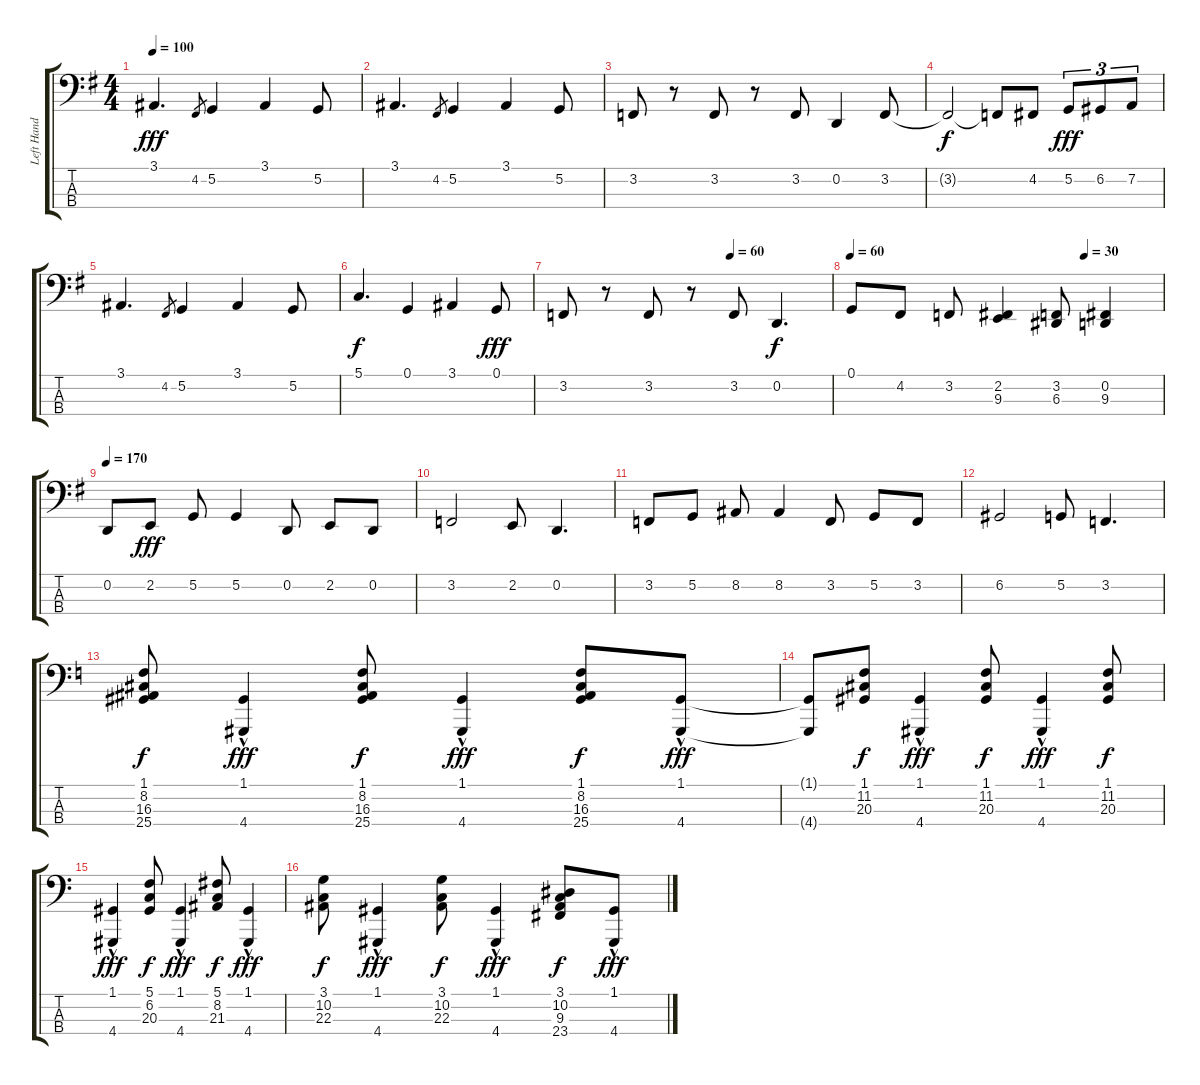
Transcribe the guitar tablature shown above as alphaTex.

\track ("Left Hand" "Left Hand") {instrument acousticgrandpiano}
\staff {score tabs}
\tuning (G2 D2 A1 E1) {hide}
\ts (4 4)
\tempo 100
\clef f4
\ks g
3.1.4{d dy fff} 4.2.8{gr} 5.2.4 3.1.4 5.2.8 |
3.1.4{d} 4.2.8{gr} 5.2.4 3.1.4 5.2.8 |
3.2.8 r.8 3.2.8 r.8 3.2.8 0.2.4 3.2.8 |
3.2{t}.2{dy f} 3.2{t}.8 4.2.8 5.2.8{tu (3 2) dy fff} 6.2.8{tu (3 2)} 7.2.8{tu (3 2)} |
3.1.4{d} 4.2.8{gr} 5.2.4 3.1.4 5.2.8 |
5.1.4{d dy f} 0.1.4 3.1.4 0.1.8{dy fff} |
\tempo (60 0.625)
3.2.8 r.8 3.2.8 r.8 3.2.8 0.2.4{d dy f} |
\tempo 60
\tempo (30 0.75)
0.1.8 4.2.8 3.2.8 (2.2 9.3).4 (3.2 6.3).8 (0.2 9.3).4 |
\tempo 170
0.2.8 2.2.8{dy fff} 5.2.8 5.2.4 0.2.8 2.2.8 0.2.8 |
3.2.2 2.2.8 0.2.4{d} |
3.2.8 5.2.8 8.2.8 8.2.4 3.2.8 5.2.8 3.2.8 |
6.2.2 5.2.8 3.2.4{d} |
\ks c
(1.1 8.2 16.3 25.4).8{dy f} (1.1{hac} 4.4{hac}).4{dy fff} (1.1 8.2 16.3 25.4).8{dy f} (1.1{hac} 4.4{hac}).4{dy fff} (1.1 8.2 16.3 25.4).8{dy f} (1.1{hac} 4.4{hac}).8{dy fff} |
(1.1{t} 4.4{t}).8 (1.1 11.2 20.3).8{dy f} (1.1{hac} 4.4{hac}).4{dy fff} (1.1 11.2 20.3).8{dy f} (1.1{hac} 4.4{hac}).4{dy fff} (1.1 11.2 20.3).8{dy f} |
(1.1{hac} 4.4{hac}).4{dy fff} (5.1 6.2 20.3).8{dy f} (1.1{hac} 4.4{hac}).4{dy fff} (5.1 8.2 21.3).8{dy f} (1.1{hac} 4.4{hac}).4{dy fff} |
(3.1 10.2 22.3).8{dy f} (1.1{hac} 4.4{hac}).4{dy fff} (3.1 10.2 22.3).8{dy f} (1.1{hac} 4.4{hac}).4{dy fff} (3.1 10.2 9.3 23.4).8{dy f} (1.1{hac} 4.4{hac}).8{dy fff}
